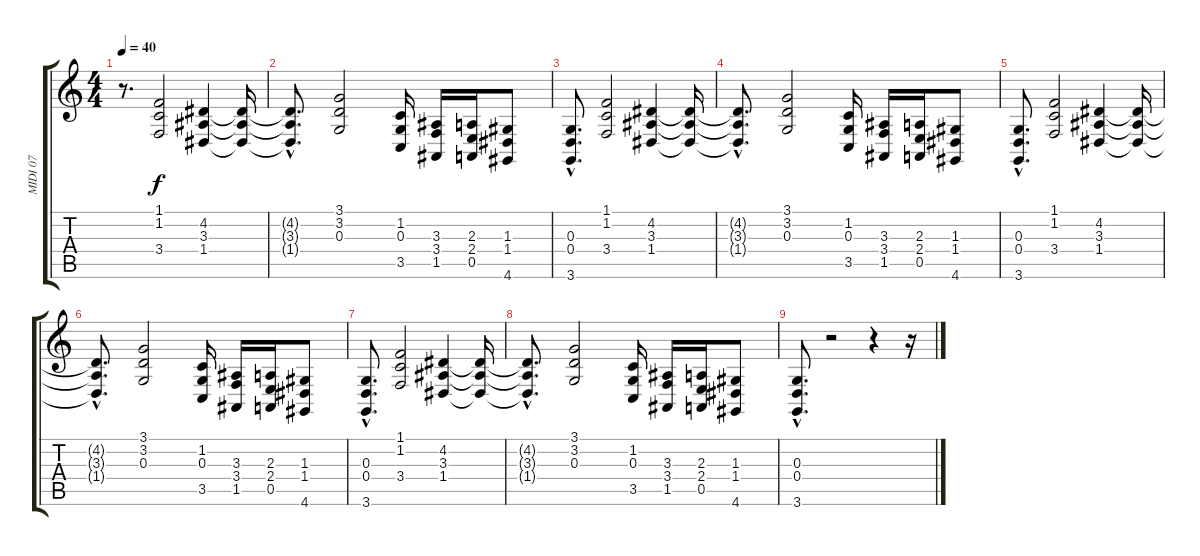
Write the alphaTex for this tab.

\track ("MIDI 07" "MIDI 07") {instrument pad2warm}
\staff {score tabs}
\tuning (E4 B3 G3 D3 A2 E2) {hide}
\ts (4 4)
\tempo 40
\clef g2
\ks c
r.8{d dy f instrument pad2warm} (1.1 1.2 3.4).2 (4.2 3.3 1.4).4 (4.2{t} 3.3{t} 1.4{t}).16 |
(4.2{hac t} 3.3{hac t} 1.4{hac t}).8{d} (3.1 3.2 0.3).2 (1.2 0.3 3.5).16 (3.3 3.4 1.5).16 (2.3 2.4 0.5).16 (1.3 1.4 4.6).8 |
(0.3{hac} 0.4{hac} 3.6{hac}).8{d} (1.1 1.2 3.4).2 (4.2 3.3 1.4).4 (4.2{t} 3.3{t} 1.4{t}).16 |
(4.2{hac t} 3.3{hac t} 1.4{hac t}).8{d} (3.1 3.2 0.3).2 (1.2 0.3 3.5).16 (3.3 3.4 1.5).16 (2.3 2.4 0.5).16 (1.3 1.4 4.6).8 |
(0.3{hac} 0.4{hac} 3.6{hac}).8{d} (1.1 1.2 3.4).2 (4.2 3.3 1.4).4 (4.2{t} 3.3{t} 1.4{t}).16 |
(4.2{hac t} 3.3{hac t} 1.4{hac t}).8{d} (3.1 3.2 0.3).2 (1.2 0.3 3.5).16 (3.3 3.4 1.5).16 (2.3 2.4 0.5).16 (1.3 1.4 4.6).8 |
(0.3{hac} 0.4{hac} 3.6{hac}).8{d} (1.1 1.2 3.4).2 (4.2 3.3 1.4).4 (4.2{t} 3.3{t} 1.4{t}).16 |
(4.2{hac t} 3.3{hac t} 1.4{hac t}).8{d} (3.1 3.2 0.3).2 (1.2 0.3 3.5).16 (3.3 3.4 1.5).16 (2.3 2.4 0.5).16 (1.3 1.4 4.6).8 |
(0.3{hac} 0.4{hac} 3.6{hac}).8{d} r.2 r.4 r.16
